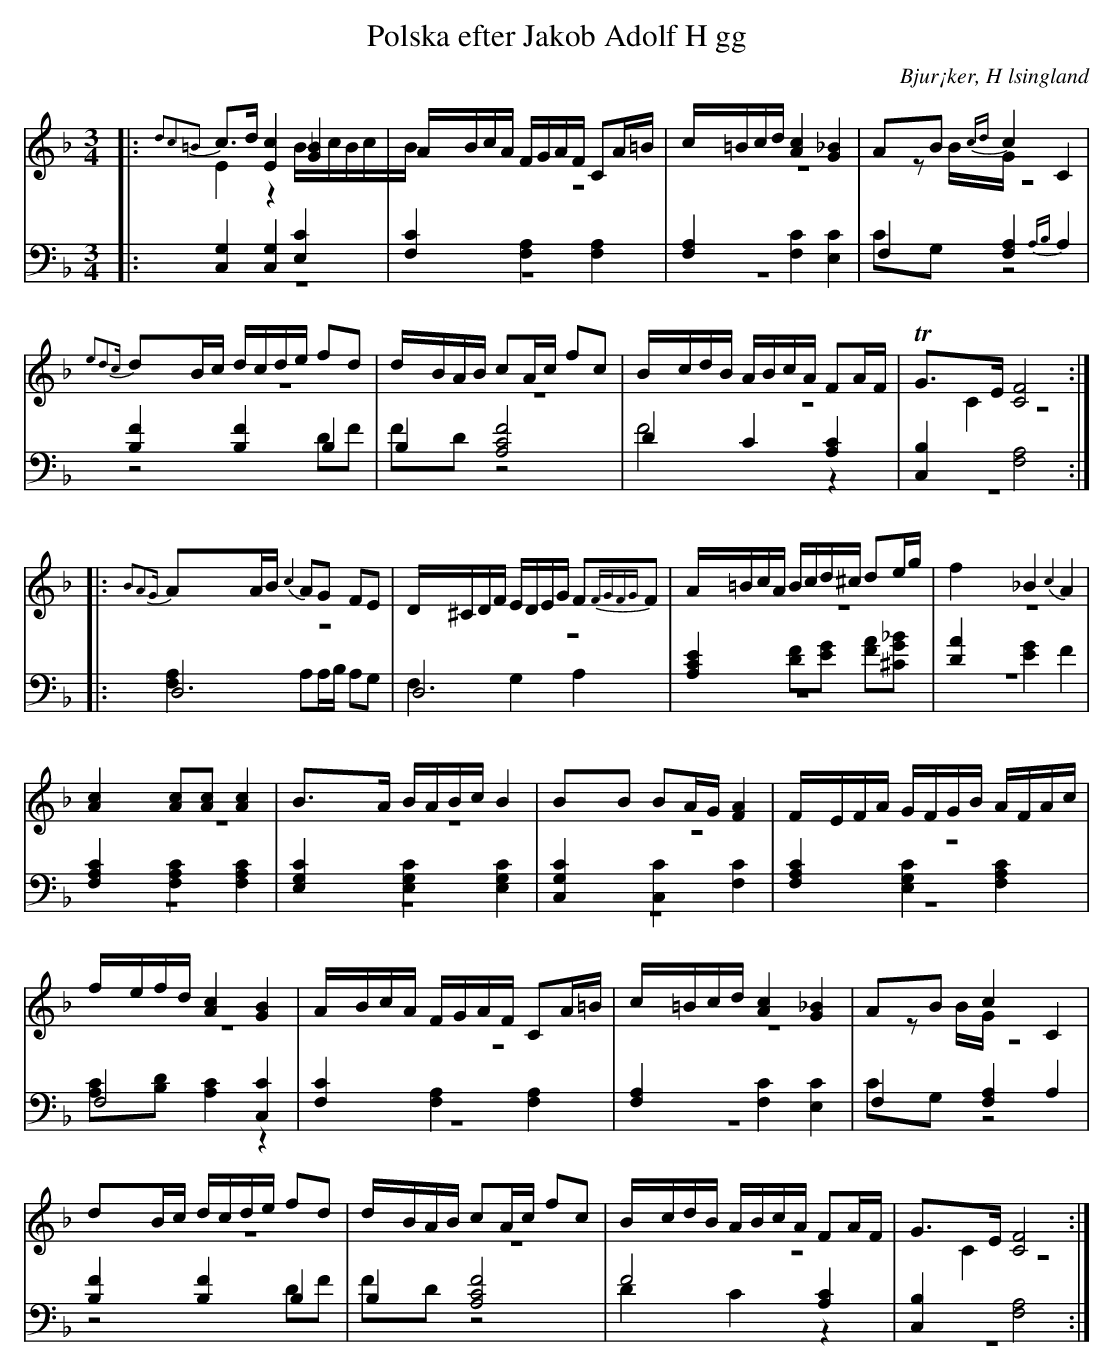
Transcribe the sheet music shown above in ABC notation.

X:1
T: Polska efter Jakob Adolf H gg
O: Bjur¡ker, H lsingland
M: 3/4
L: 1/16
K: F
V:1
V:2 merge
V:3
V:4 merge
V:1
|: {d2c2=B2}c2>d2 [E4c4] [G4_B4]|ABcA FGAF C2A=B|c=Bcd [A4c4] [G4_B4]|A2B2 {cd}c4 C4 |
{e2d2c}d2Bc dcde f2d2|dBAB c2Ac f2c2|BcdB ABcA F2AF|TG2>E2 [C8F8]:|
|:{B2A2G}A2AB {c2}A2G2 F2E2|D^CDF EDEG F2{FGFG}F2|A=BcA Bcd^c d2eg|f4 _B4 {c2}A4 |
[A4c4] [A2c2][A2c2] [A4c4]|B2>A2 BABc B4|B2B2 B2AG [F4A4]|FEFA GFGB AFAc|
fefd [A4c4] [G4B4]|ABcA FGAF C2A=B|c=Bcd [A4c4] [G4_B4]|A2B2 c4 C4 |
d2Bc dcde f2d2|dBAB c2Ac f2c2|BcdB ABcA F2AF|G2>E2 [C8F8]:|
V:2
|:E4 z4 B4/5c4/5B4/5c4/5B4/5|z12|z12|z2BG z8 |
z12|z12|z12|C4 z8:|
|:z12|z12|z12|z12 |
z12|z12|z12|z12|
z12|z12|z12|z2BG z8 |
z12|z12|z12|C4 z8:|
V:3 clef=bass
|: [C,4G,4] [C,4G,4] [E,4C4]|[F,4C4] [F,4A,4] [F,4A,4]|[F,4A,4] [F,4C4] [E,4C4]| F,4 [F,4A,4] {A,B,}A,4|
[B,4F4] [B,4F4] B,4|B,4 [A,8C8F8]|D4 C4 [A,4C4]|[C,4B,4] [F,8A,8]:|
|:D,12|D,12|[A,4C4E4] [D2F2][E2G2] [F2A2][^C2G2_B2]|
[D4A4] [E4G4] F4|[F,4A,4C4] [F,4A,4C4] [F,4A,4C4]|[E,4G,4C4] [E,4G,4C4] [E,4G,4C4]|[C,4G,4C4] [C,4C4] [F,4C4]|
[F,4A,4C4] [E,4G,4C4] [F,4A,4C4]|F,8 [C,4C4]|[F,4C4] [F,4A,4] [F,4A,4]|[F,4A,4] [F,4C4] [E,4C4]|
F,4 [F,4A,4] A,4|[B,4F4] [B,4F4] B,4|B,4 [A,8C8F8]|F8  [A,4C4]|[C,4B,4] [F,8A,8]:|
V:4 clef=bass
|:z12|z12|z12|C2G,2 z8 |
z8 D2F2|F2D2 z8|F8 z4|z12:|
|:[F,4A,4] A,2A,B, A,2G,2|F,4 G,4 A,4|z12|z12 |
z12|z12|z12|z12|
[A,2C2][B,2D2] [A,4C4] z4|z12|z12|C2G,2 z8 |
z8 D2F2|F2D2 z8|D4 C4 z4|z12:|
